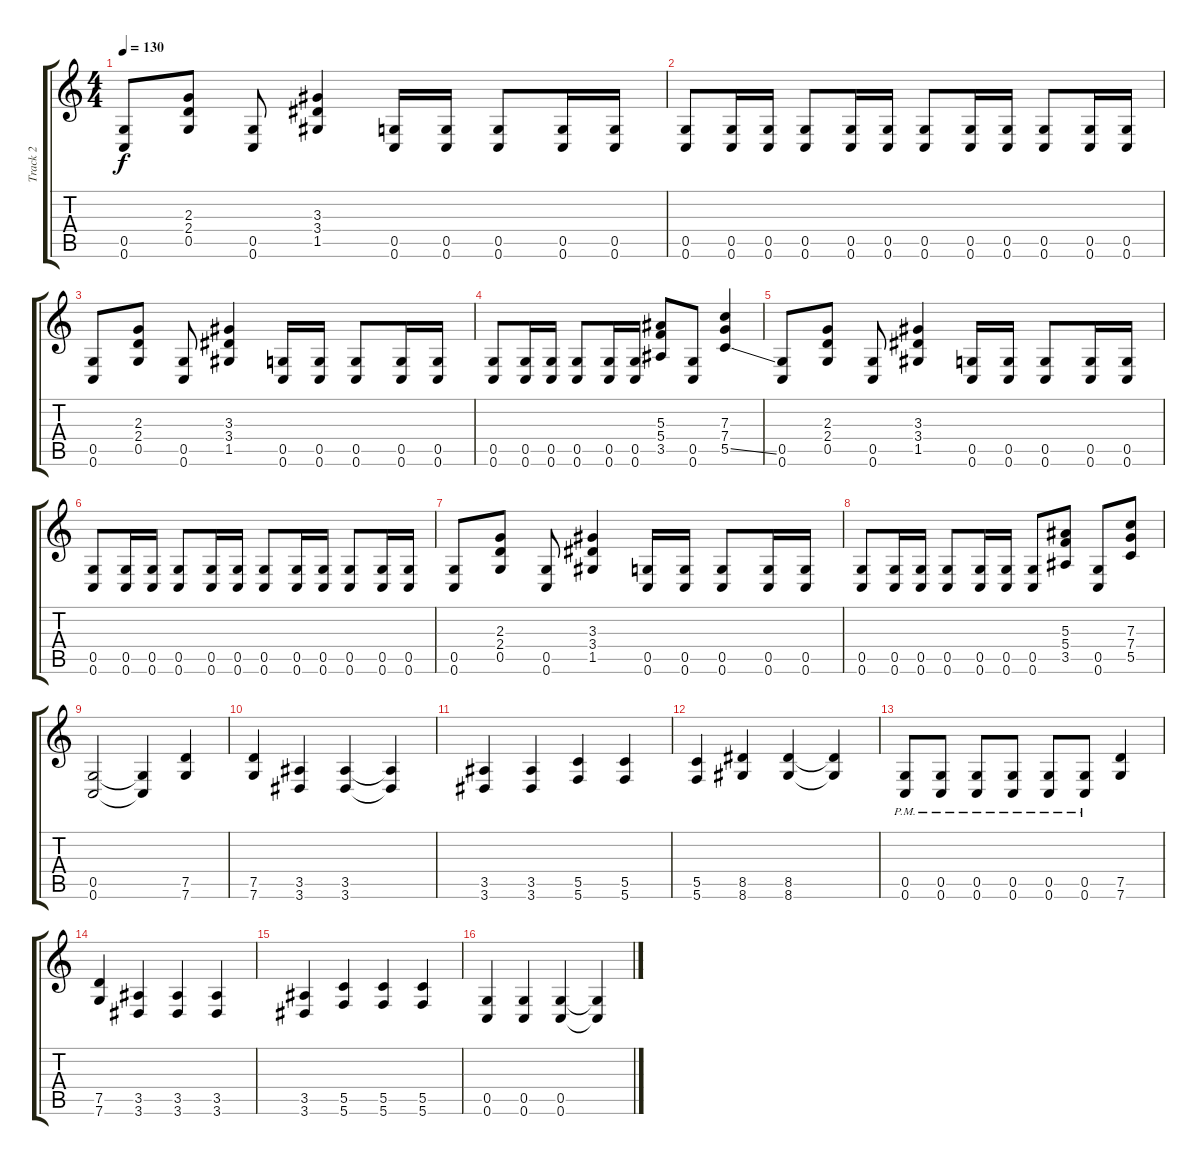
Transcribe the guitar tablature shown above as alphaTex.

\track ("Track 2" "Track 2") {instrument distortionguitar}
\staff {score tabs}
\tuning (D4 A3 F3 C3 G2 C2) {hide}
\ts (4 4)
\tempo 130
\clef g2
\ks c
(0.5 0.6).8{dy f} (2.3 2.4 0.5).8 (0.5 0.6).8 (3.3 3.4 1.5).4 (0.5 0.6).16 (0.5 0.6).16 (0.5 0.6).8 (0.5 0.6).16 (0.5 0.6).16 |
(0.5 0.6).8 (0.5 0.6).16 (0.5 0.6).16 (0.5 0.6).8 (0.5 0.6).16 (0.5 0.6).16 (0.5 0.6).8 (0.5 0.6).16 (0.5 0.6).16 (0.5 0.6).8 (0.5 0.6).16 (0.5 0.6).16 |
(0.5 0.6).8 (2.3 2.4 0.5).8 (0.5 0.6).8 (3.3 3.4 1.5).4 (0.5 0.6).16 (0.5 0.6).16 (0.5 0.6).8 (0.5 0.6).16 (0.5 0.6).16 |
(0.5 0.6).8 (0.5 0.6).16 (0.5 0.6).16 (0.5 0.6).8 (0.5 0.6).16 (0.5 0.6).16 (5.3 5.4 3.5).8 (0.5 0.6).8 (7.3 7.4 5.5{ss}).4 |
(0.5 0.6).8 (2.3 2.4 0.5).8 (0.5 0.6).8 (3.3 3.4 1.5).4 (0.5 0.6).16 (0.5 0.6).16 (0.5 0.6).8 (0.5 0.6).16 (0.5 0.6).16 |
(0.5 0.6).8 (0.5 0.6).16 (0.5 0.6).16 (0.5 0.6).8 (0.5 0.6).16 (0.5 0.6).16 (0.5 0.6).8 (0.5 0.6).16 (0.5 0.6).16 (0.5 0.6).8 (0.5 0.6).16 (0.5 0.6).16 |
(0.5 0.6).8 (2.3 2.4 0.5).8 (0.5 0.6).8 (3.3 3.4 1.5).4 (0.5 0.6).16 (0.5 0.6).16 (0.5 0.6).8 (0.5 0.6).16 (0.5 0.6).16 |
(0.5 0.6).8 (0.5 0.6).16 (0.5 0.6).16 (0.5 0.6).8 (0.5 0.6).16 (0.5 0.6).16 (0.5 0.6).8 (5.3 5.4 3.5).8 (0.5 0.6).8 (7.3 7.4 5.5).8 |
(0.5 0.6).2 (0.5{t} 0.6{t}).4 (7.5 7.6).4 |
(7.5 7.6).4 (3.5 3.6).4 (3.5 3.6).4 (3.5{t} 3.6{t}).4 |
(3.5 3.6).4 (3.5 3.6).4 (5.5 5.6).4 (5.5 5.6).4 |
(5.5 5.6).4 (8.5 8.6).4 (8.5 8.6).4 (8.5{t} 8.6{t}).4 |
(0.5{pm} 0.6{pm}).8 (0.5{pm} 0.6{pm}).8 (0.5{pm} 0.6{pm}).8 (0.5{pm} 0.6{pm}).8 (0.5{pm} 0.6{pm}).8 (0.5{pm} 0.6{pm}).8 (7.5 7.6).4 |
(7.5 7.6).4 (3.5 3.6).4 (3.5 3.6).4 (3.5 3.6).4 |
(3.5 3.6).4 (5.5 5.6).4 (5.5 5.6).4 (5.5 5.6).4 |
(0.5 0.6).4 (0.5 0.6).4 (0.5 0.6).4 (0.5{t} 0.6{t}).4
